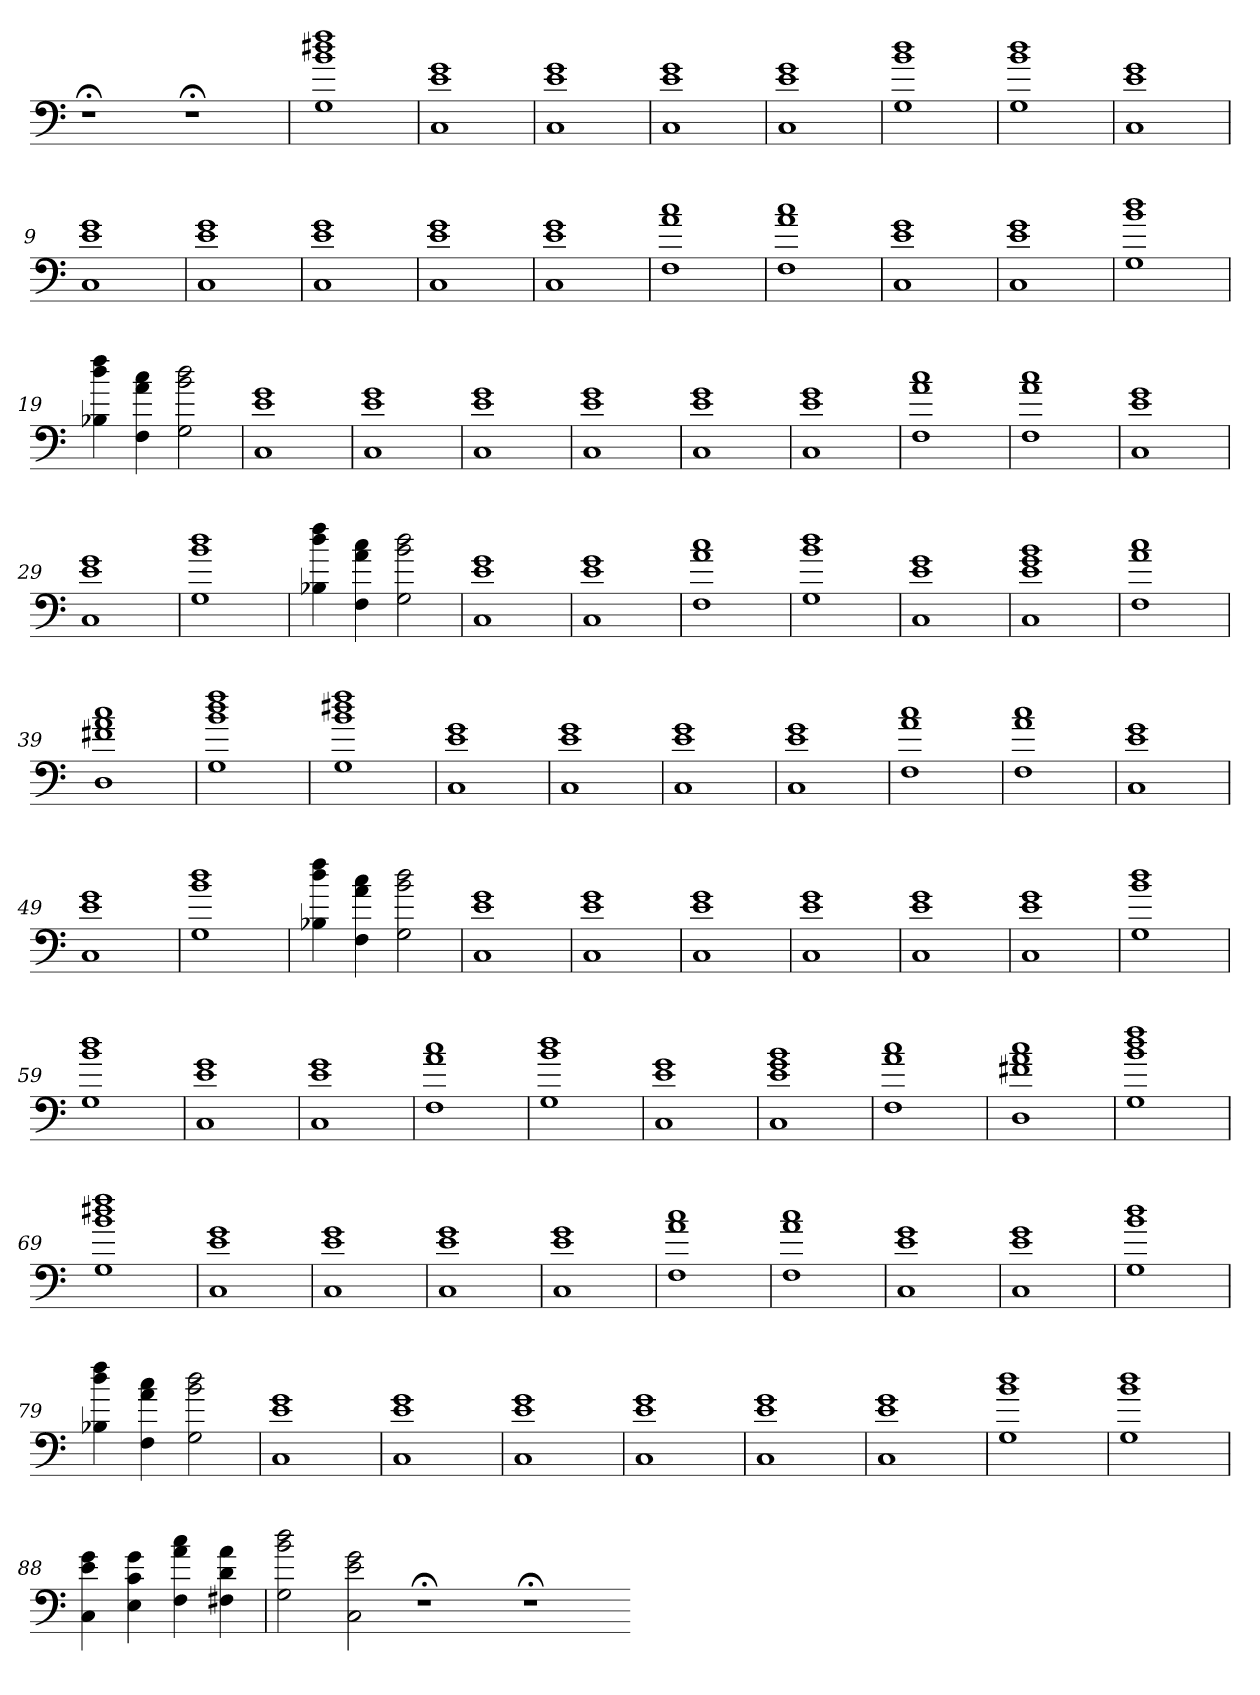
**kern
*part1
*staff1
=
1r;<
1r;<
=1
1G 1b 1dd#X 1ff
=2
1C 1e 1g
=3
1C 1e 1g
=4
1C 1e 1g
=5
1C 1e 1g
=6
1G 1b 1dd
=7
1G 1b 1dd
=8
1C 1e 1g
=9
1C 1e 1g
=10
1C 1e 1g
=11
1C 1e 1g
=12
1C 1e 1g
=13
1C 1e 1g
=14
1F 1a 1cc
=15
1F 1a 1cc
=16
1C 1e 1g
=17
1C 1e 1g
=18
1G 1b 1dd
=19
4B-X 4dd 4ff
4F 4a 4cc
2G 2b 2dd
=20
1C 1e 1g
=21
1C 1e 1g
=22
1C 1e 1g
=23
1C 1e 1g
=24
1C 1e 1g
=25
1C 1e 1g
=26
1F 1a 1cc
=27
1F 1a 1cc
=28
1C 1e 1g
=29
1C 1e 1g
=30
1G 1b 1dd
=31
4B-X 4dd 4ff
4F 4a 4cc
2G 2b 2dd
=32
1C 1e 1g
=33
1C 1e 1g
=34
1F 1a 1cc
=35
1G 1b 1dd
=36
1C 1e 1g
=37
1C 1e 1g 1b
=38
1F 1a 1cc
=39
1D 1f#X 1a 1cc
=40
1G 1b 1dd 1ff
=41
1G 1b 1dd#X 1ff
=42
1C 1e 1g
=43
1C 1e 1g
=44
1C 1e 1g
=45
1C 1e 1g
=46
1F 1a 1cc
=47
1F 1a 1cc
=48
1C 1e 1g
=49
1C 1e 1g
=50
1G 1b 1dd
=51
4B-X 4dd 4ff
4F 4a 4cc
2G 2b 2dd
=52
1C 1e 1g
=53
1C 1e 1g
=54
1C 1e 1g
=55
1C 1e 1g
=56
1C 1e 1g
=57
1C 1e 1g
=58
1G 1b 1dd
=59
1G 1b 1dd
=60
1C 1e 1g
=61
1C 1e 1g
=62
1F 1a 1cc
=63
1G 1b 1dd
=64
1C 1e 1g
=65
1C 1e 1g 1b
=66
1F 1a 1cc
=67
1D 1f#X 1a 1cc
=68
1G 1b 1dd 1ff
=69
1G 1b 1dd#X 1ff
=70
1C 1e 1g
=71
1C 1e 1g
=72
1C 1e 1g
=73
1C 1e 1g
=74
1F 1a 1cc
=75
1F 1a 1cc
=76
1C 1e 1g
=77
1C 1e 1g
=78
1G 1b 1dd
=79
4B-X 4dd 4ff
4F 4a 4cc
2G 2b 2dd
=80
1C 1e 1g
=81
1C 1e 1g
=82
1C 1e 1g
=83
1C 1e 1g
=84
1C 1e 1g
=85
1C 1e 1g
=86
1G 1b 1dd
=87
1G 1b 1dd
=88
4C 4e 4g
4E 4c 4g
4F 4a 4cc
4F#X 4d 4a
=89
2G 2b 2dd
2C 2e 2g
1r;<
1r;<
=-
*-
